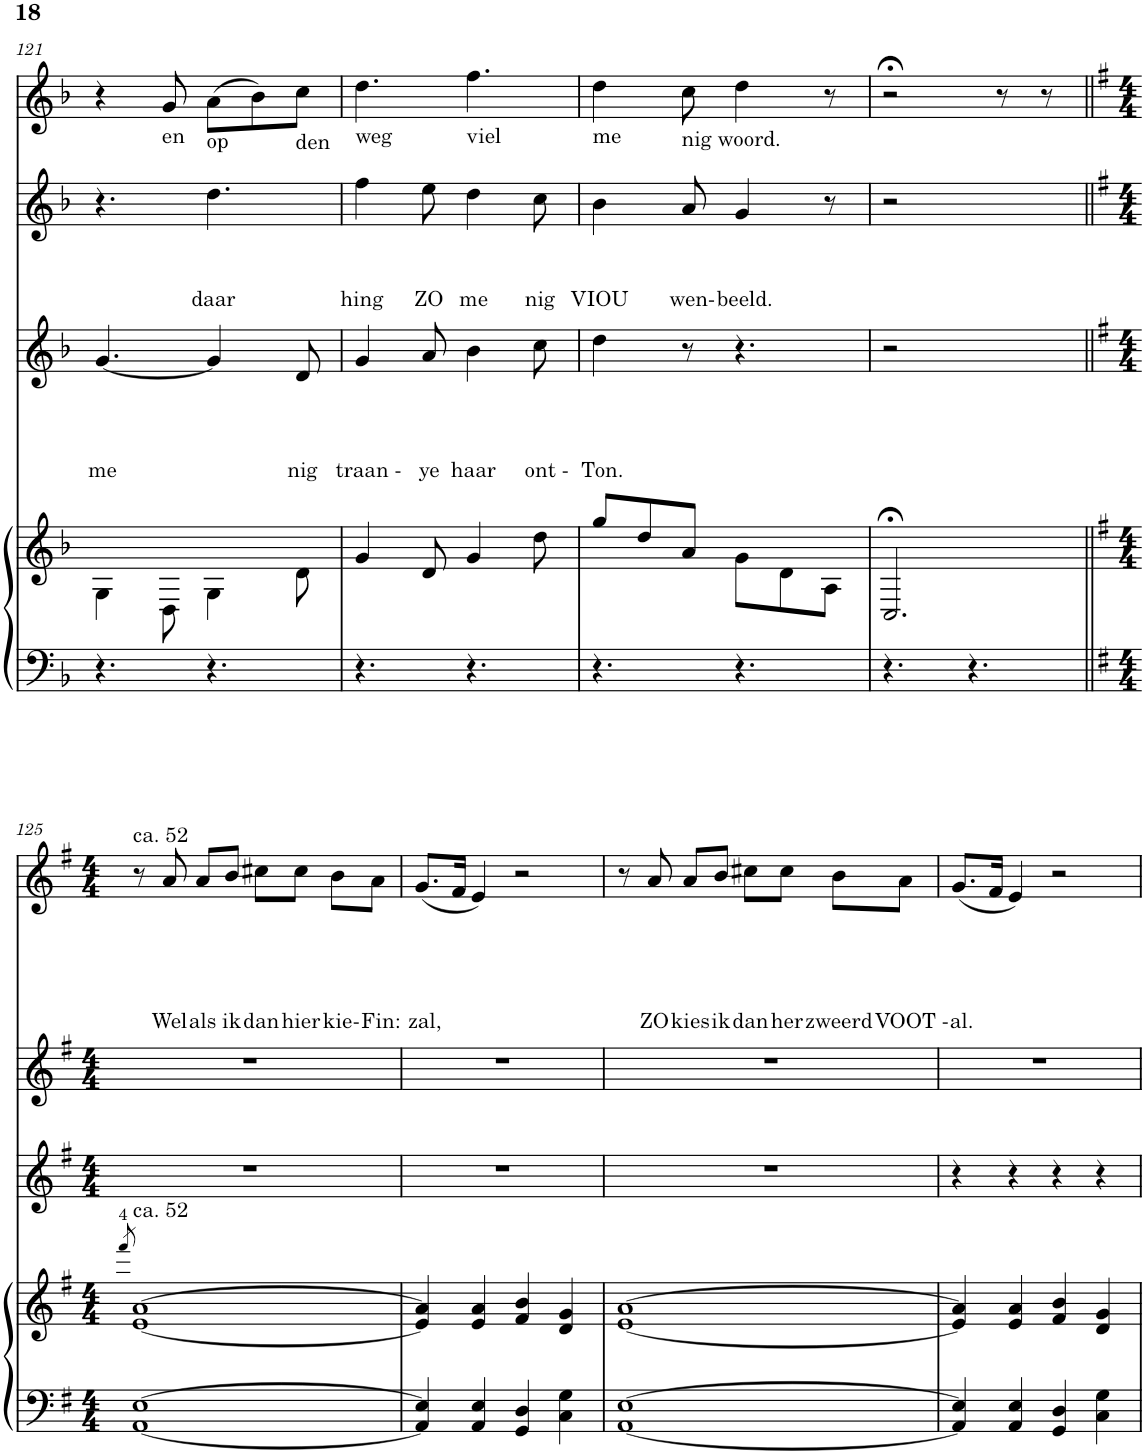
**kern	**kern	**kern	**text	**text	**text	**text	**kern	**text	**text	**text	**kern	**text	**text	**text	**text	**text
*part4	*part4	*part3	*part3	*part3	*part3	*part3	*part2	*part2	*part2	*part2	*part1	*part1	*part1	*part1	*part1	*part1
*staff5	*staff4	*staff3	*staff3	*staff3	*staff3	*staff3	*staff2	*staff2	*staff2	*staff2	*staff1	*staff1	*staff1	*staff1	*staff1	*staff1
*I"part 3	*	*I"part 2	*	*	*	*	*I"part 1	*	*	*	*I"part 0	*	*	*	*	*
!!LO:PB:g=z
*clefF4	*clefG2	*clefG2	*	*	*	*	*clefG2	*	*	*	*clefG2	*	*	*	*	*
*k[b-]	*k[b-]	*k[b-]	*	*	*	*	*k[b-]	*	*	*	*k[b-]	*	*	*	*	*
*M6/8	*M6/8	*M6/8	*	*	*	*	*M6/8	*	*	*	*M6/8	*	*	*	*	*
=121	=121	=121	=121	=121	=121	=121	=121	=121	=121	=121	=121	=121	=121	=121	=121	=121
!	!	!	!	!	!	!LO:LY:b	!	!	!	!	!	!	!	!	!	!
4.r	4G\	[4.g/	.	.	.	me	4.r	.	.	.	4r	.	.	.	.	.
!	!	!	!	!	!	!	!	!	!	!	!LO:TX:b:t=en	!	!	!	!	!
.	8D\	.	.	.	.	.	.	.	.	.	8g/	.	.	.	.	.
!	!	!	!	!	!	!	!	!	!	!	!LO:TX:b:t=op	!	!	!	!	!
!	!	!	!	!	!	!	!	!	!	!LO:LY:b	!	!	!	!	!	!
4.r	4G\	4g/]	.	.	.	.	4.dd\	.	.	daar	(8a\L	.	.	.	.	.
.	.	.	.	.	.	.	.	.	.	.	8b-\)	.	.	.	.	.
!	!	!	!	!	!	!	!	!	!	!	!LO:TX:b:t=den	!	!	!	!	!
!	!	!	!	!	!	!LO:LY:b	!	!	!	!	!	!	!	!	!	!
.	8d\	8d/	.	.	.	nig	.	.	.	.	8cc\J	.	.	.	.	.
=122	=122	=122	=122	=122	=122	=122	=122	=122	=122	=122	=122	=122	=122	=122	=122	=122
!	!	!	!	!	!	!	!	!	!	!	!LO:TX:b:t=weg	!	!	!	!	!
!	!	!	!	!	!	!LO:LY:b	!	!	!	!LO:LY:b	!	!	!	!	!	!
4.r	4g/	4g/	.	.	.	traan -	4ff\	.	.	hing	4.dd\	.	.	.	.	.
!	!	!	!	!	!	!LO:LY:b	!	!	!	!LO:LY:b	!	!	!	!	!	!
.	8d/	8a/	.	.	.	ye	8ee\	.	.	ZO	.	.	.	.	.	.
!	!	!	!	!	!	!	!	!	!	!	!LO:TX:b:t=viel	!	!	!	!	!
!	!	!	!	!	!	!LO:LY:b	!	!	!	!LO:LY:b	!	!	!	!	!	!
4.r	4g/	4b-\	.	.	.	haar	4dd\	.	.	me	4.ff\	.	.	.	.	.
!	!	!	!	!	!	!LO:LY:b	!	!	!	!LO:LY:b	!	!	!	!	!	!
.	8dd\	8cc\	.	.	.	ont -	8cc\	.	.	nig	.	.	.	.	.	.
=123	=123	=123	=123	=123	=123	=123	=123	=123	=123	=123	=123	=123	=123	=123	=123	=123
!	!	!	!	!	!	!	!	!	!	!	!LO:TX:b:t=me	!	!	!	!	!
!	!	!	!	!	!	!LO:LY:b	!	!	!	!LO:LY:b	!	!	!	!	!	!
4.r	8gg/L	4dd\	.	.	.	Ton.	4b-\	.	.	VIOU	4dd\	.	.	.	.	.
.	8dd/	.	.	.	.	.	.	.	.	.	.	.	.	.	.	.
!	!	!	!	!	!	!	!	!	!	!	!LO:TX:b:t=nig woord.	!	!	!	!	!
!	!	!	!	!	!	!	!	!	!	!LO:LY:b	!	!	!	!	!	!
.	8a/J	8r	.	.	.	.	8a/	.	.	wen-	8cc\	.	.	.	.	.
!	!	!	!	!	!	!	!	!	!	!LO:LY:b	!	!	!	!	!	!
4.r	8g\L	4.r	.	.	.	.	4g/	.	.	beeld.	4dd\	.	.	.	.	.
.	8d\	.	.	.	.	.	.	.	.	.	.	.	.	.	.	.
.	8A\J	.	.	.	.	.	8r	.	.	.	8r	.	.	.	.	.
=124	=124	=124	=124	=124	=124	=124	=124	=124	=124	=124	=124	=124	=124	=124	=124	=124
4.r	2.C;</	2r	.	.	.	.	2r	.	.	.	2r;<	.	.	.	.	.
4.r	.	.	.	.	.	.	.	.	.	.	.	.	.	.	.	.
.	.	4ryy	.	.	.	.	4ryy	.	.	.	8r	.	.	.	.	.
.	.	.	.	.	.	.	.	.	.	.	8r	.	.	.	.	.
!!LO:LB:g=z
=125||	=125||	=125||	=125||	=125||	=125||	=125||	=125||	=125||	=125||	=125||	=125||	=125||	=125||	=125||	=125||	=125||
*k[f#]	*k[f#]	*k[f#]	*	*	*	*	*k[f#]	*	*	*	*k[f#]	*	*	*	*	*
*M4/4	*M4/4	*M4/4	*	*	*	*	*M4/4	*	*	*	*M4/4	*	*	*	*	*
.	8qfff#/	.	.	.	.	.	.	.	.	.	.	.	.	.	.	.
!	!	!	!	!	!	!	!	!	!	!	!LO:TX:a:t=ca. 52	!	!	!	!	!
!	!LO:TX:a:t=ca. 52	!	!	!	!	!	!	!	!	!	!	!	!	!	!	!
[1AA [1E	[1e [1a	1r	.	.	.	.	1r	.	.	.	8r	.	.	.	.	.
!	!	!	!	!	!	!	!	!	!	!	!	!	!	!	!	!LO:LY:b
.	.	.	.	.	.	.	.	.	.	.	8a/	.	.	.	.	Wel
!	!	!	!	!	!	!	!	!	!	!	!	!	!	!	!	!LO:LY:b
.	.	.	.	.	.	.	.	.	.	.	8a/L	.	.	.	.	als
!	!	!	!	!	!	!	!	!	!	!	!	!	!	!	!	!LO:LY:b
.	.	.	.	.	.	.	.	.	.	.	8b/J	.	.	.	.	ik
!	!	!	!	!	!	!	!	!	!	!	!	!	!	!	!	!LO:LY:b
.	.	.	.	.	.	.	.	.	.	.	8cc#X\L	.	.	.	.	dan
!	!	!	!	!	!	!	!	!	!	!	!	!	!	!	!	!LO:LY:b
.	.	.	.	.	.	.	.	.	.	.	8cc#\J	.	.	.	.	hier
!	!	!	!	!	!	!	!	!	!	!	!	!	!	!	!	!LO:LY:b
.	.	.	.	.	.	.	.	.	.	.	8b\L	.	.	.	.	kie-
!	!	!	!	!	!	!	!	!	!	!	!	!	!	!	!	!LO:LY:b
.	.	.	.	.	.	.	.	.	.	.	8a\J	.	.	.	.	Fin:
=126	=126	=126	=126	=126	=126	=126	=126	=126	=126	=126	=126	=126	=126	=126	=126	=126
!	!	!	!	!	!	!	!	!	!	!	!	!	!	!	!	!LO:LY:b
4AA/] 4E/]	4e/] 4a/]	1r	.	.	.	.	1r	.	.	.	(8.g/L	.	.	.	.	zal,
.	.	.	.	.	.	.	.	.	.	.	16f#/Jk	.	.	.	.	.
4AA/ 4E/	4e/ 4a/	.	.	.	.	.	.	.	.	.	4e/)	.	.	.	.	.
4GG/ 4D/	4f#/ 4b/	.	.	.	.	.	.	.	.	.	2r	.	.	.	.	.
4C\ 4G\	4d/ 4g/	.	.	.	.	.	.	.	.	.	.	.	.	.	.	.
=127	=127	=127	=127	=127	=127	=127	=127	=127	=127	=127	=127	=127	=127	=127	=127	=127
[1AA [1E	[1e [1a	1r	.	.	.	.	1r	.	.	.	8r	.	.	.	.	.
!	!	!	!	!	!	!	!	!	!	!	!	!	!	!	!	!LO:LY:b
.	.	.	.	.	.	.	.	.	.	.	8a/	.	.	.	.	ZO
!	!	!	!	!	!	!	!	!	!	!	!	!	!	!	!	!LO:LY:b
.	.	.	.	.	.	.	.	.	.	.	8a/L	.	.	.	.	kies
!	!	!	!	!	!	!	!	!	!	!	!	!	!	!	!	!LO:LY:b
.	.	.	.	.	.	.	.	.	.	.	8b/J	.	.	.	.	ik
!	!	!	!	!	!	!	!	!	!	!	!	!	!	!	!	!LO:LY:b
.	.	.	.	.	.	.	.	.	.	.	8cc#X\L	.	.	.	.	dan
!	!	!	!	!	!	!	!	!	!	!	!	!	!	!	!	!LO:LY:b
.	.	.	.	.	.	.	.	.	.	.	8cc#\J	.	.	.	.	her
!	!	!	!	!	!	!	!	!	!	!	!	!	!	!	!	!LO:LY:b
.	.	.	.	.	.	.	.	.	.	.	8b\L	.	.	.	.	zweerd
!	!	!	!	!	!	!	!	!	!	!	!	!	!	!	!	!LO:LY:b
.	.	.	.	.	.	.	.	.	.	.	8a\J	.	.	.	.	VOOT -
=128	=128	=128	=128	=128	=128	=128	=128	=128	=128	=128	=128	=128	=128	=128	=128	=128
!	!	!	!	!	!	!	!	!	!	!	!	!	!	!	!	!LO:LY:b
4AA/] 4E/]	4e/] 4a/]	4r	.	.	.	.	1r	.	.	.	(8.g/L	.	.	.	.	al.
.	.	.	.	.	.	.	.	.	.	.	16f#/Jk	.	.	.	.	.
4AA/ 4E/	4e/ 4a/	4r	.	.	.	.	.	.	.	.	4e/)	.	.	.	.	.
4GG/ 4D/	4f#/ 4b/	4r	.	.	.	.	.	.	.	.	2r	.	.	.	.	.
4C\ 4G\	4d/ 4g/	4r	.	.	.	.	.	.	.	.	.	.	.	.	.	.
=	=	=	=	=	=	=	=	=	=	=	=	=	=	=	=	=
*-	*-	*-	*-	*-	*-	*-	*-	*-	*-	*-	*-	*-	*-	*-	*-	*-
